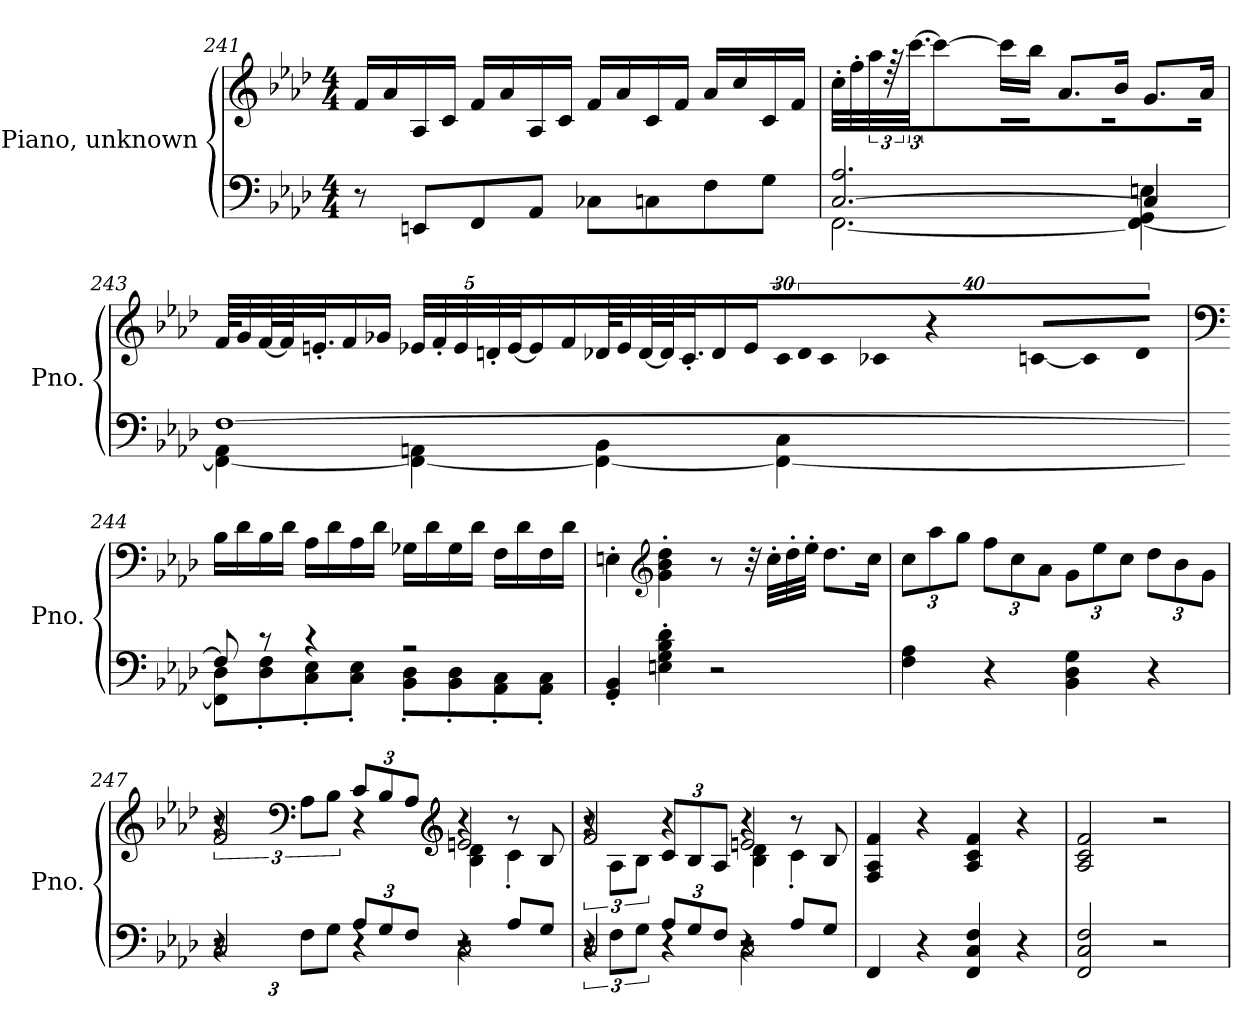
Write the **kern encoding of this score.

**kern	**kern
*part1	*part1
*staff2	*staff1
*I"Piano, unknown	*
*I'Pno.	*
*clefF4	*clefG2
*k[b-e-a-d-]	*k[b-e-a-d-]
*M4/4	*M4/4
=241	=241
8r	16f/LL
.	16a-/
8EEn/L	16A-/
.	16c/JJ
8FF/	16f/LL
.	16a-/
8AA-/J	16A-/
.	16c/JJ
8C-X\L	16f/LL
.	16a-/
8Cn\	16c/
.	16f/JJ
8F\	16a-/LL
.	16cc/
8G\J	16c/
.	16f/JJ
!!LO:LB:g=z
=242	=242
*^	*
[2.C/ 2.A-/	[2.FF\	32cc'\LLL
.	.	32ff'\
.	.	48aa-\JJJ
.	.	96r
.	.	[48.ccc\
.	.	4ccc\_
.	.	16ccc\LL]
.	.	16bb-\JJ
.	.	8.a-/L
.	.	16b-/Jk
4C/]	4FF\_ 4GG\ 4En\	8.g/L
.	.	16a-/Jk
!!LO:LB:g=z
=243	=243	=243
[1F	4FF\_ 4AA-\	64f/KLLL
.	.	32g/
.	.	[64f/L
.	.	64f/J]
.	.	32.en'/J
.	.	16f/
.	.	16g-X/JJ
*	*	*Xbrackettup
.	4FF\_ 4AAn\	40e-X/LLL
.	.	40f'/
.	.	40e-/
.	.	40dn'/
.	.	[40e-/J
.	.	16e-/]
.	.	16f/
.	4FF\_ 4BB-\	64d-X/KL
.	.	32e-/
.	.	[64d-/L
.	.	64d-/J]
.	.	32.c'/J
.	.	16d-/
.	.	16e-/
*	*	*brackettup
!	!	!LO:N:vis=64
.	4FF\_ 4C\	960%17c/KL
!	!	!LO:N:vis=32
.	.	640%23d-/
!	!	!LO:N:vis=64
.	.	960%17c/L
!	!	!LO:N:vis=64
.	.	960%17c-X/JJJJ
!	!	!LO:N:vis=64
.	.	960%17r
.	.	1920ryy
!	!	!LO:N:vis=64
.	.	[960%17cn/KKLL
.	.	16c/]
.	.	16d-/JJ
!!LO:LB:g=z
=244	=244	=244
*	*	*clefF4
8F/]	8FF\] 8D-\L	16B-\LL
.	.	16d-\
8r	8D-\' 8F\'	16B-\
.	.	16d-\JJ
4r	8C\' 8E-\'	16A-\LL
.	.	16d-\
.	8C\' 8E-\'J	16A-\
.	.	16d-\JJ
2r	8BB-\' 8D-\'L	16G-X\LL
.	.	16d-\
.	8BB-\' 8D-\'	16G-\
.	.	16d-\JJ
.	8AA-\' 8C\'	16F\LL
.	.	16d-\
.	8AA-\' 8C\'J	16F\
.	.	16d-\JJ
*v	*v	*
=245	=245
4GG/' 4BB-/'	4En'\
*	*clefG2
4En\' 4G\' 4B-\' 4d-\'	4g\' 4b-\' 4dd-\'
2r	8r
.	32r
.	32cc'\LLL
.	32dd-'\
.	32ee-'\JJJ
.	8.dd-\L
.	16cc\Jk
=246	=246
*	*Xbrackettup
4F\ 4A-\	12cc\L
.	12aa-\
.	12gg\J
4r	12ff\L
.	12cc\
.	12a-\J
4BB-\ 4D-\ 4G\	12g\L
.	12ee-\
.	12cc\J
4r	12dd-\L
.	12b-\
.	12g\J
!!LO:LB:g=z
=247	=247
*^	*^
*	*^	*	*
*	*	*	*	*brackettup
*	*	*	*	*^
4r	12r	2C/	2f/	12r	4r
*	*	*	*clefF4	*	*
.	12F\L	.	.	12A-\L	.
.	12G\J	.	.	12B-\J	.
*Xbrackettup	*	*	*	*	*Xbrackettup
12A-/L	4r	.	.	4r	12c/L
12G/	.	.	.	.	12B-/
12F/J	.	.	.	.	12A-/J
*	*	*	*clefG2	*	*
4r	2C\	2r	2en/	4B-\ 4d-\	4r
8A-/L	.	.	.	4c'\	8r
8G/J	.	.	.	.	8B-/
=248	=248	=248	=248	=248	=248
*	*brackettup	*	*	*brackettup	*
4r	12r	2C/	2f/	12r	4r
.	12F\L	.	.	12A-\L	.
.	12G\J	.	.	12B-\J	.
*Xbrackettup	*	*	*	*	*Xbrackettup
12A-/L	4r	.	.	4r	12c/L
12G/	.	.	.	.	12B-/
12F/J	.	.	.	.	12A-/J
4r	2C\	2r	2en/	4B-\ 4d-\	4r
8A-/L	.	.	.	4c'\	8r
8G/J	.	.	.	.	8B-/
*v	*v	*v	*	*	*
*	*v	*v	*v
=249	=249
4FF/	4F/ 4A-/ 4f/
4r	4r
4FF/ 4C/ 4F/	4A-/ 4c/ 4f/
4r	4r
=250	=250
2FF/ 2C/ 2F/	2A-/ 2c/ 2f/
2r	2r
=	=
*-	*-
